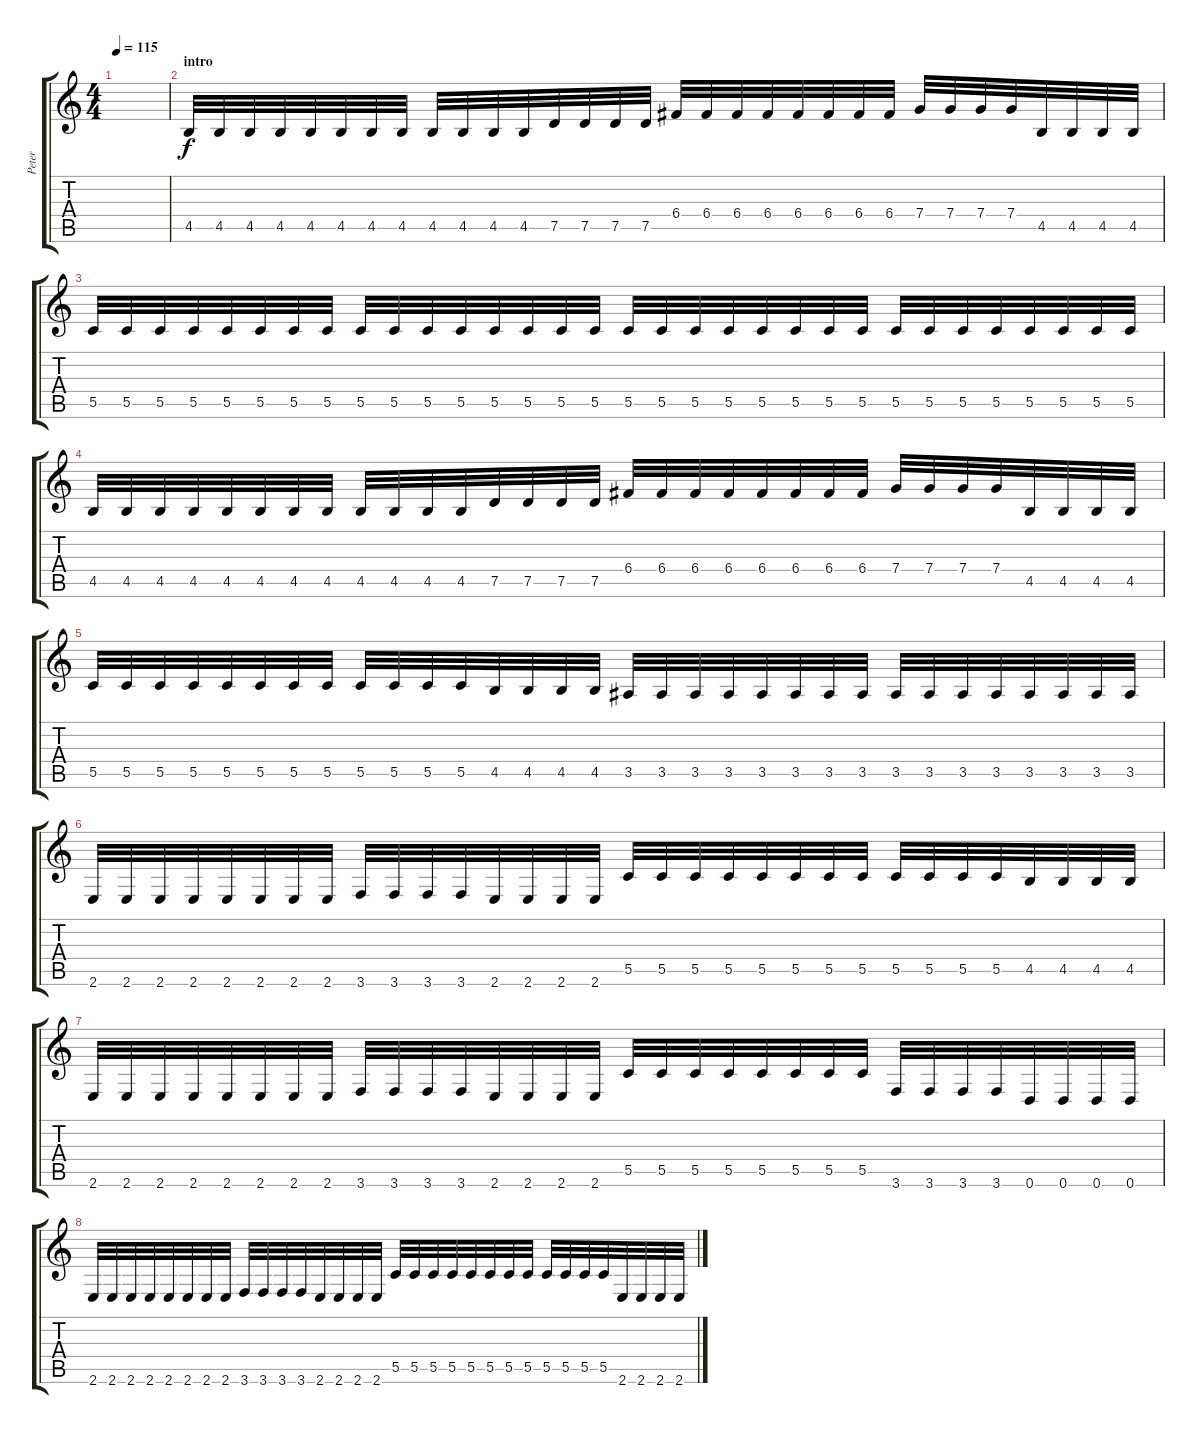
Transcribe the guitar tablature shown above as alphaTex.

\track ("Peter" "Peter") {instrument overdrivenguitar}
\staff {score tabs}
\tuning (D4 A3 F3 C3 G2 D2) {hide}
\ts (4 4)
\tempo 115
\clef g2
\ks c
|
\section ("" "intro")
4.5.32 4.5.32 4.5.32 4.5.32 4.5.32 4.5.32 4.5.32 4.5.32 4.5.32 4.5.32 4.5.32 4.5.32 7.5.32 7.5.32 7.5.32 7.5.32 6.4.32 6.4.32 6.4.32 6.4.32 6.4.32 6.4.32 6.4.32 6.4.32 7.4.32 7.4.32 7.4.32 7.4.32 4.5.32 4.5.32 4.5.32 4.5.32 |
5.5.32 5.5.32 5.5.32 5.5.32 5.5.32 5.5.32 5.5.32 5.5.32 5.5.32 5.5.32 5.5.32 5.5.32 5.5.32 5.5.32 5.5.32 5.5.32 5.5.32 5.5.32 5.5.32 5.5.32 5.5.32 5.5.32 5.5.32 5.5.32 5.5.32 5.5.32 5.5.32 5.5.32 5.5.32 5.5.32 5.5.32 5.5.32 |
4.5.32 4.5.32 4.5.32 4.5.32 4.5.32 4.5.32 4.5.32 4.5.32 4.5.32 4.5.32 4.5.32 4.5.32 7.5.32 7.5.32 7.5.32 7.5.32 6.4.32 6.4.32 6.4.32 6.4.32 6.4.32 6.4.32 6.4.32 6.4.32 7.4.32 7.4.32 7.4.32 7.4.32 4.5.32 4.5.32 4.5.32 4.5.32 |
5.5.32 5.5.32 5.5.32 5.5.32 5.5.32 5.5.32 5.5.32 5.5.32 5.5.32 5.5.32 5.5.32 5.5.32 4.5.32 4.5.32 4.5.32 4.5.32 3.5.32 3.5.32 3.5.32 3.5.32 3.5.32 3.5.32 3.5.32 3.5.32 3.5.32 3.5.32 3.5.32 3.5.32 3.5.32 3.5.32 3.5.32 3.5.32 |
2.6.32 2.6.32 2.6.32 2.6.32 2.6.32 2.6.32 2.6.32 2.6.32 3.6.32 3.6.32 3.6.32 3.6.32 2.6.32 2.6.32 2.6.32 2.6.32 5.5.32 5.5.32 5.5.32 5.5.32 5.5.32 5.5.32 5.5.32 5.5.32 5.5.32 5.5.32 5.5.32 5.5.32 4.5.32 4.5.32 4.5.32 4.5.32 |
2.6.32 2.6.32 2.6.32 2.6.32 2.6.32 2.6.32 2.6.32 2.6.32 3.6.32 3.6.32 3.6.32 3.6.32 2.6.32 2.6.32 2.6.32 2.6.32 5.5.32 5.5.32 5.5.32 5.5.32 5.5.32 5.5.32 5.5.32 5.5.32 3.6.32 3.6.32 3.6.32 3.6.32 0.6.32 0.6.32 0.6.32 0.6.32 |
2.6.32 2.6.32 2.6.32 2.6.32 2.6.32 2.6.32 2.6.32 2.6.32 3.6.32 3.6.32 3.6.32 3.6.32 2.6.32 2.6.32 2.6.32 2.6.32 5.5.32 5.5.32 5.5.32 5.5.32 5.5.32 5.5.32 5.5.32 5.5.32 5.5.32 5.5.32 5.5.32 5.5.32 2.6.32 2.6.32 2.6.32 2.6.32
